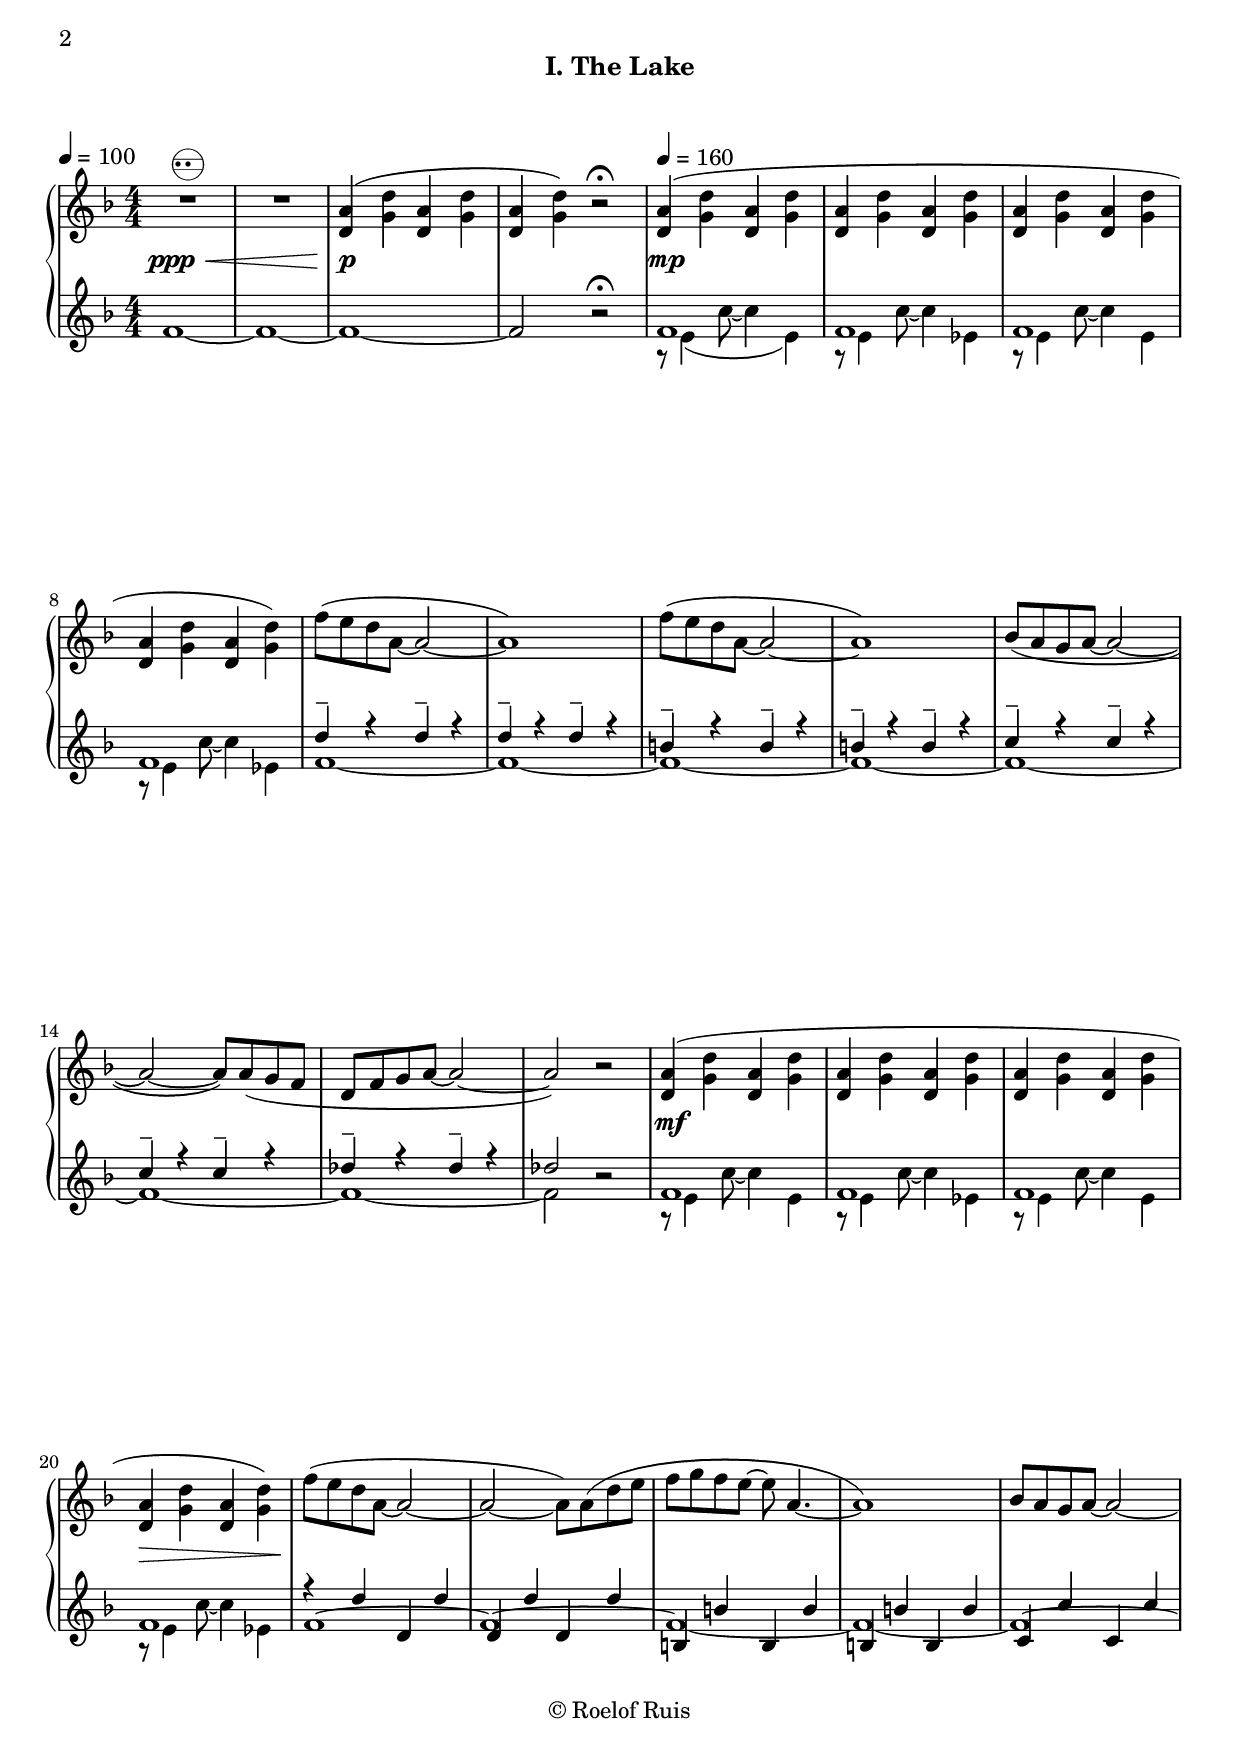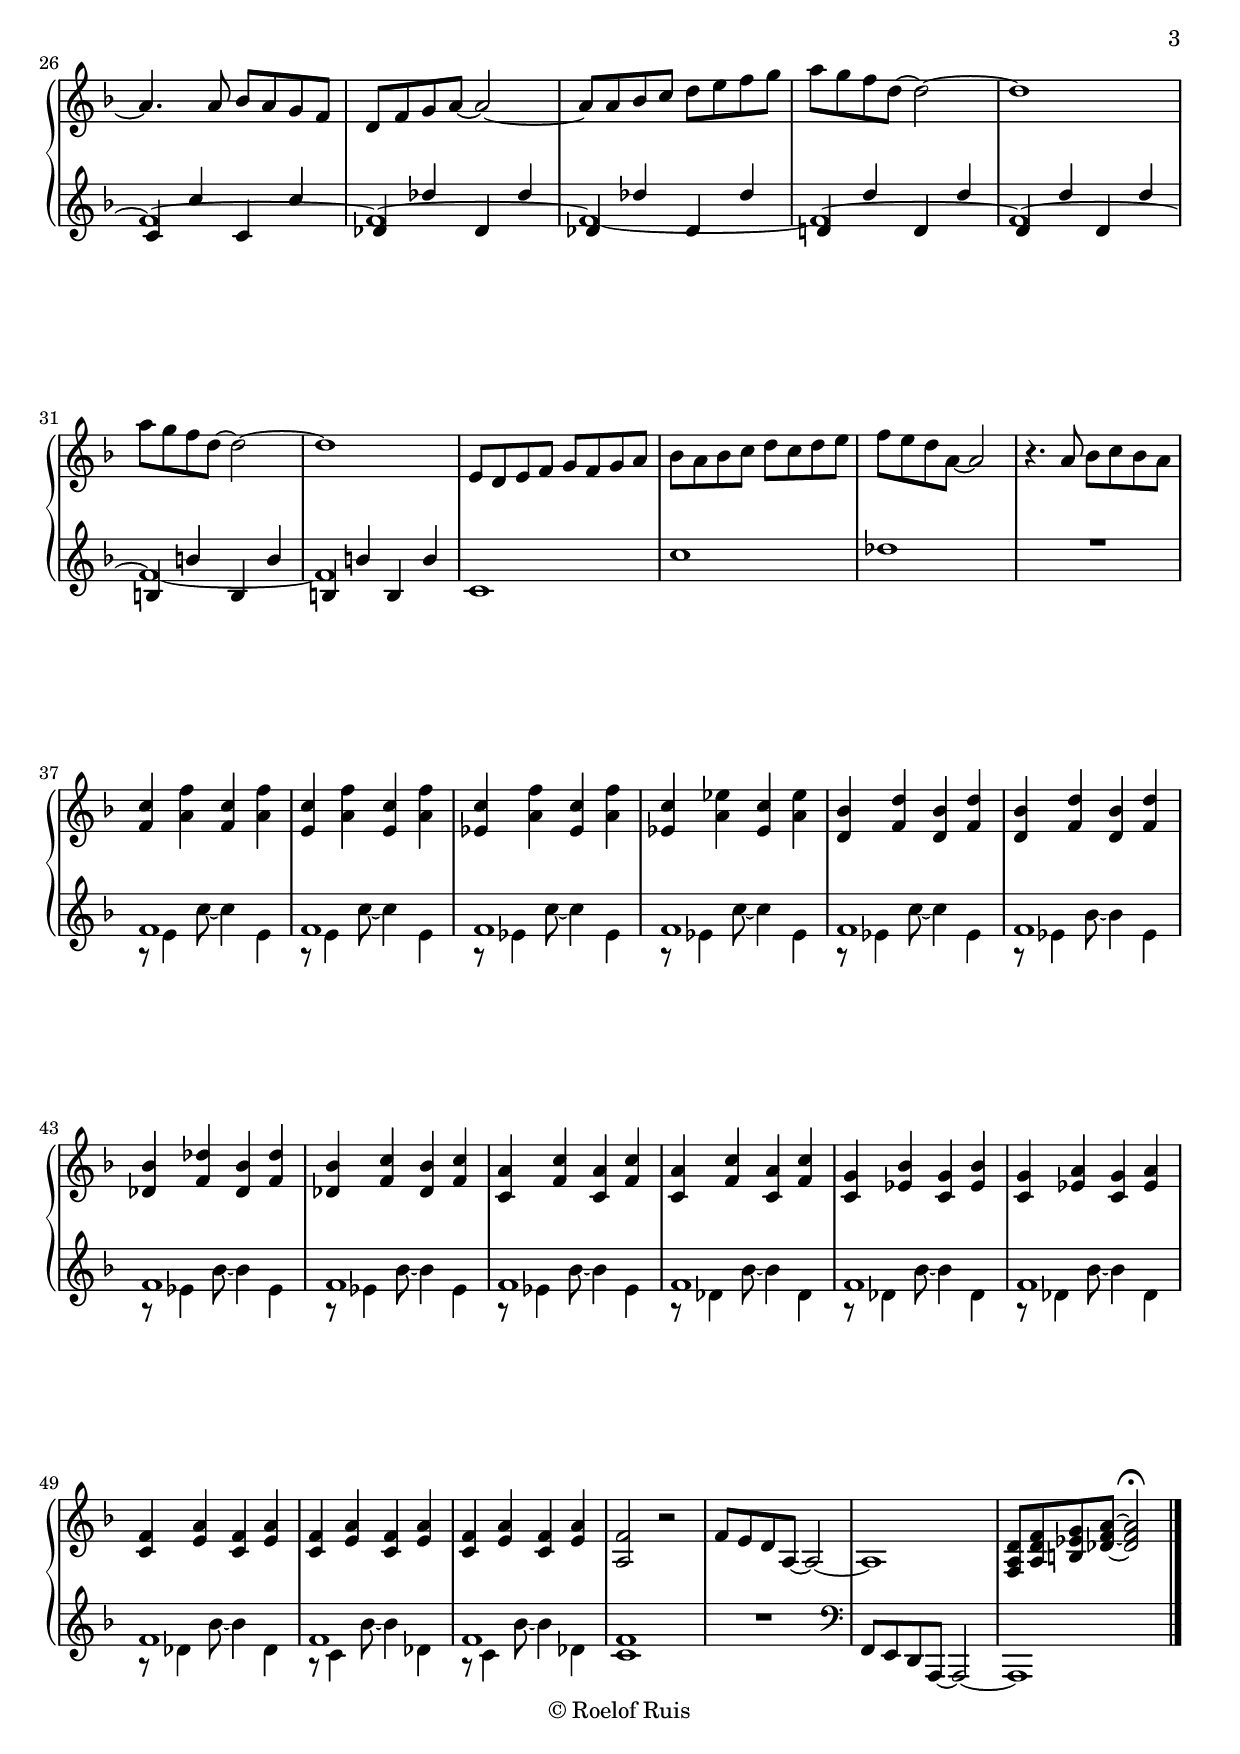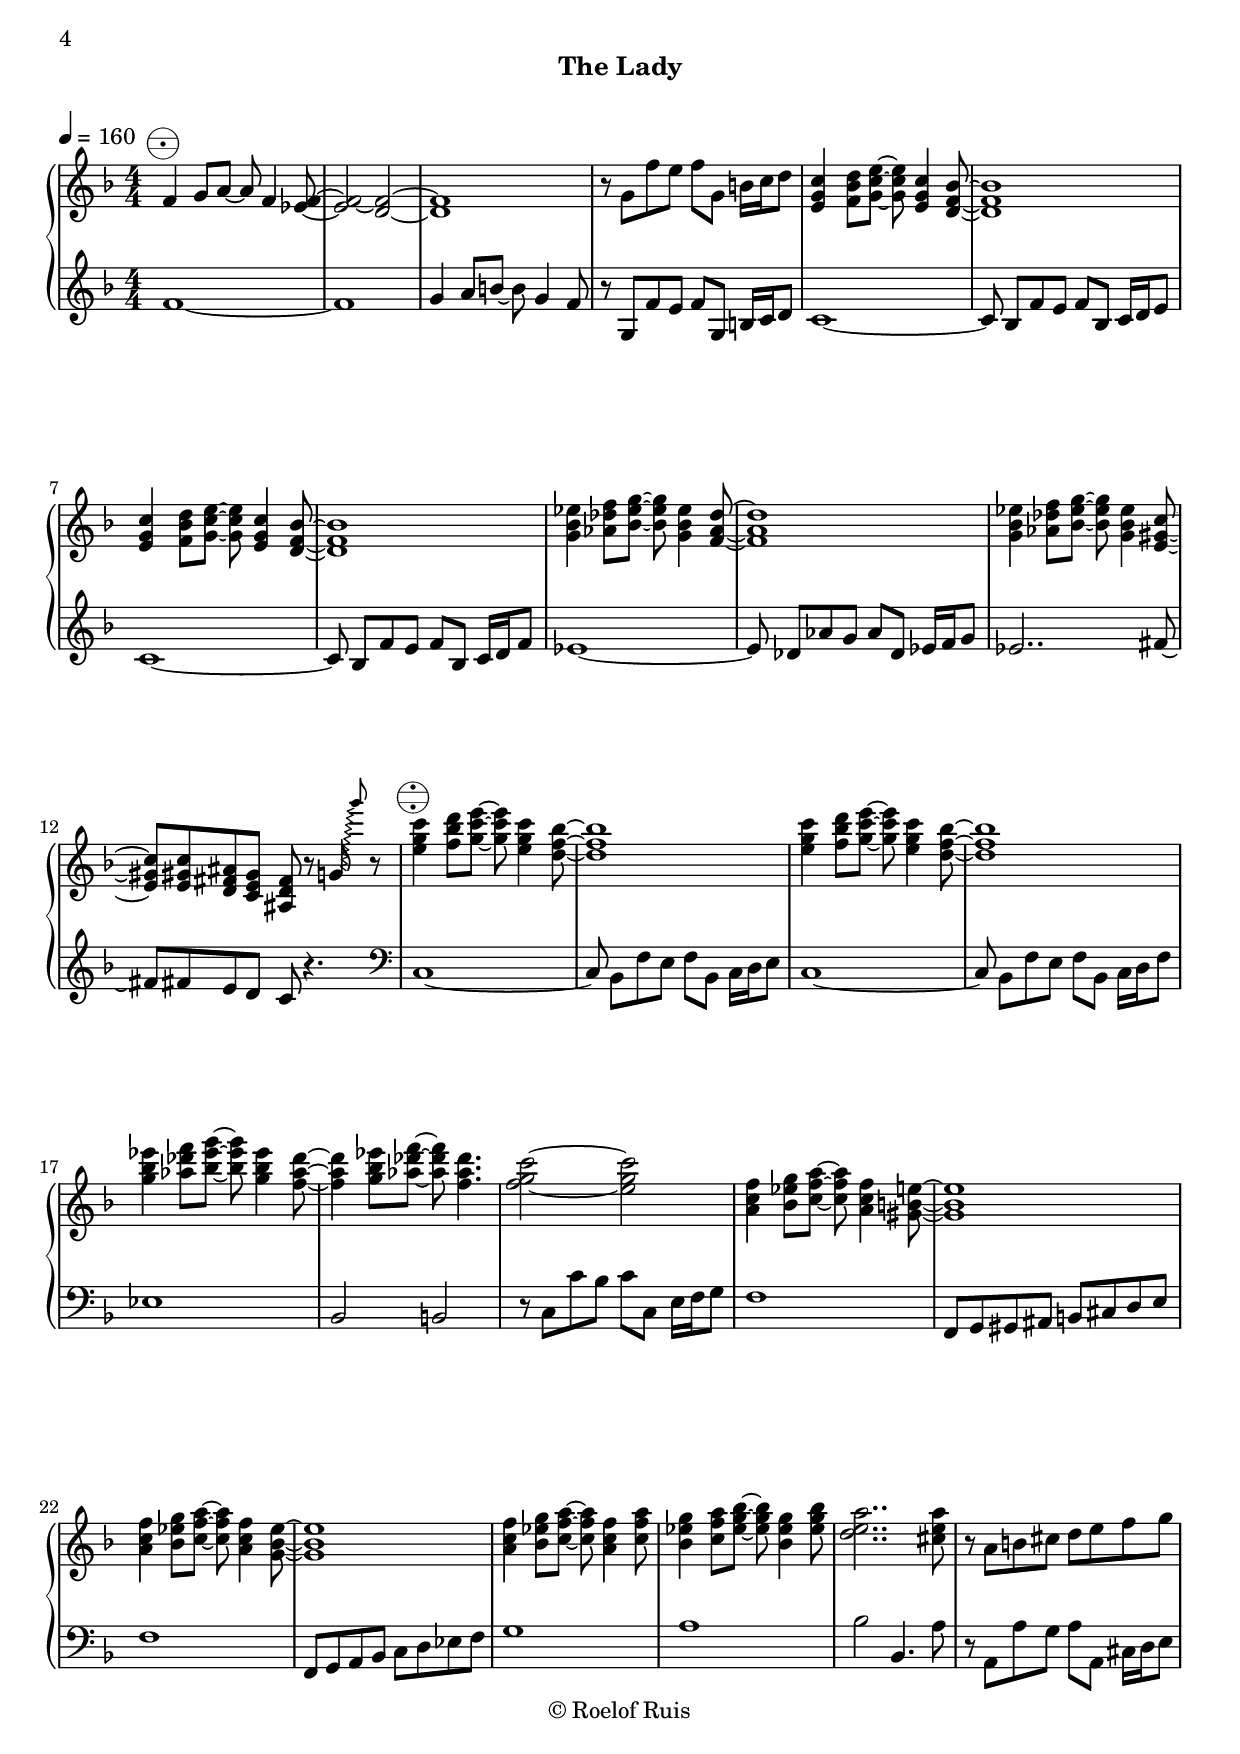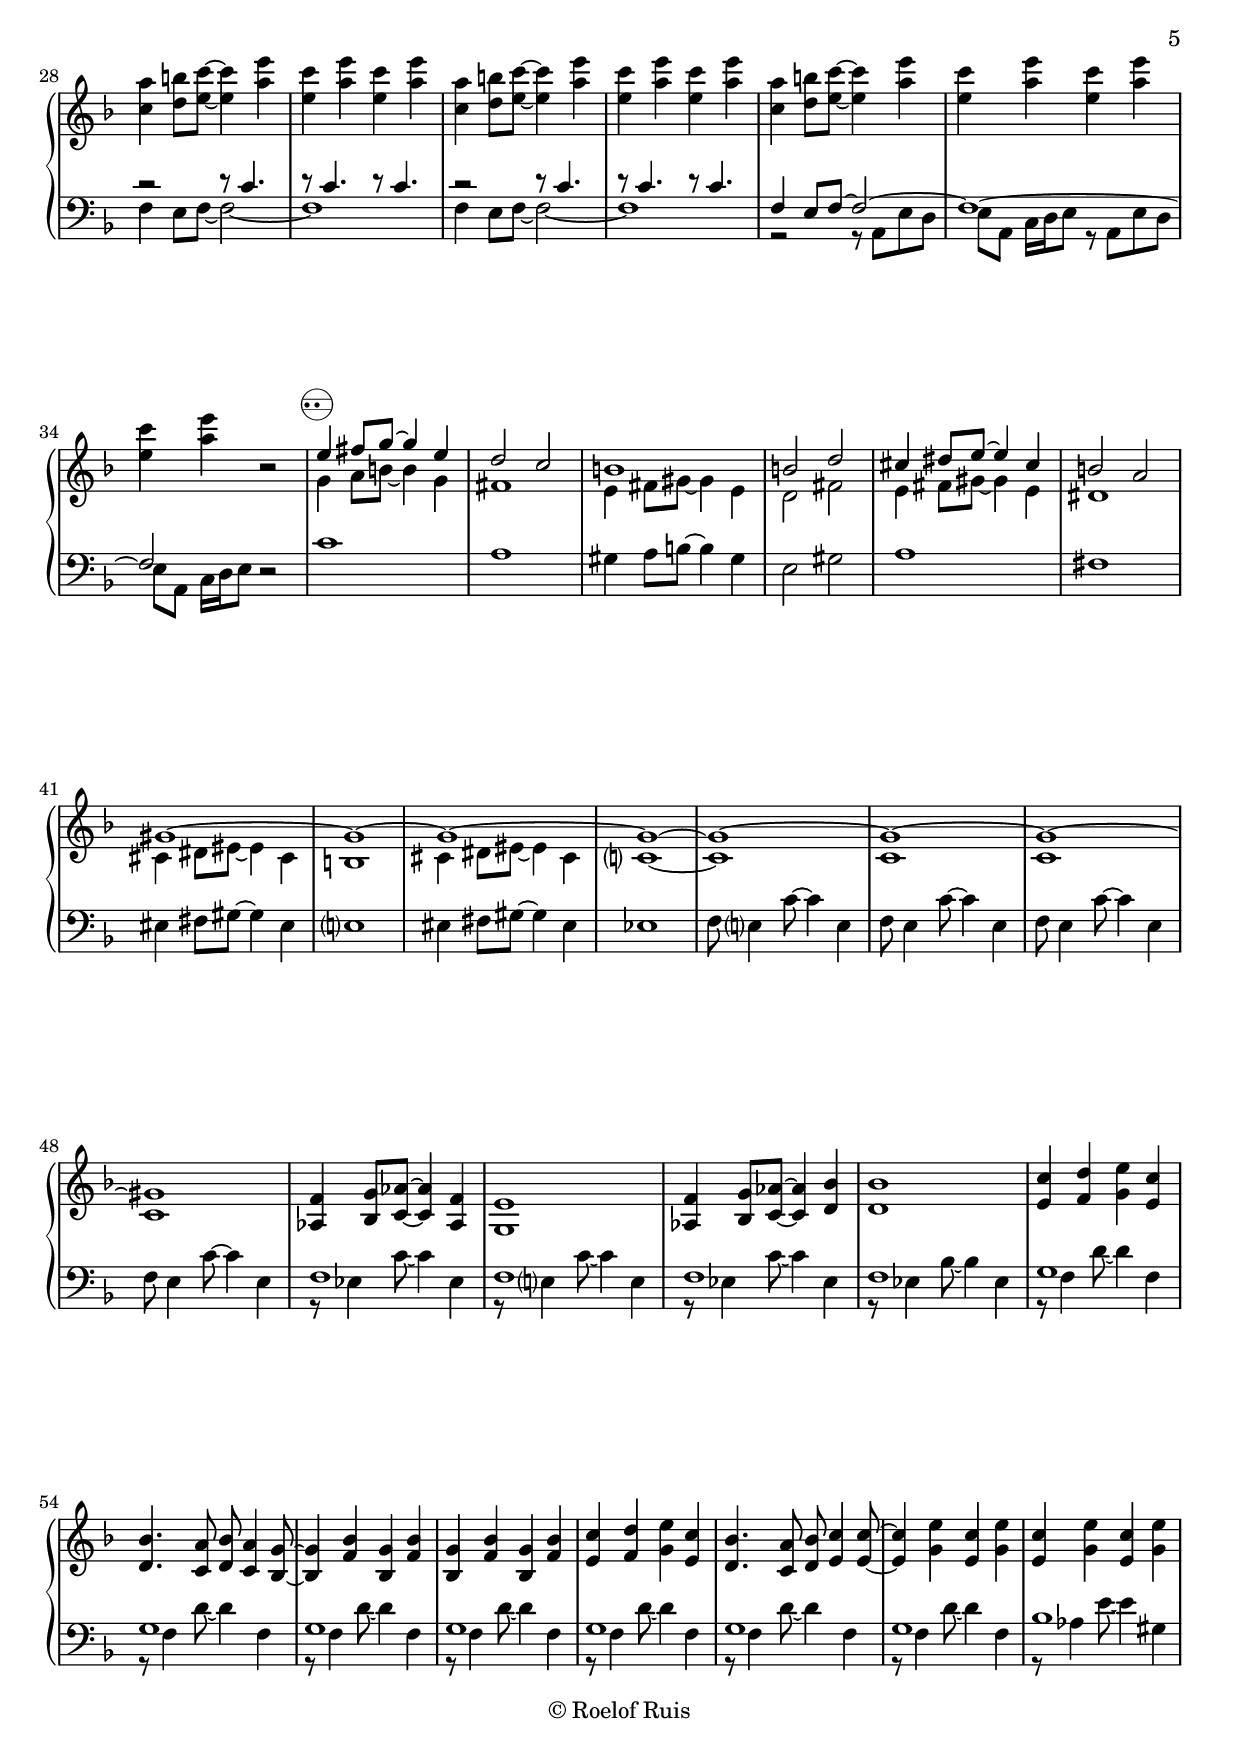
\version "2.20.0"

\version "2.20.0"

\version "2.20.0"

% ---- Bellows ----
out = ^\markup { \musicglyph #"accordion.pull" }
in = ^\markup { \musicglyph #"accordion.push" }

outsub = _\markup { \musicglyph #"accordion.pull" }
insub = _\markup { \musicglyph #"accordion.push" }

% ---- Basses ----
mj = ^\markup { \bold \magnify #0.8 { \roman M } }
mn = ^\markup { \bold \magnify #0.8 { \roman m } }
spt = ^\markup { \bold \magnify #0.8 { \roman 7 } }
vsp = ^\markup { \bold \magnify #0.8 { \roman v7 } }

bbass = _\markup {\box {\bold{BB}}}
sbass = _\markup {\box {\bold{SB}}}

% ---- Registers ----

eightva = \markup {\italic \translate #'(1.8 . 0) \raise #2 \magnify #0.8 {"8va"}}
loco    = \markup {\italic \translate #'(1.8 . 0) \raise #2 \magnify #0.8 {"loco"}}

dot = \markup {
  \musicglyph #"accordion.dot"
}

freebass = \markup {
  \musicglyph #"accordion.freebass"
}

discant = \markup {
  \musicglyph #"accordion.discant"
}

fbregz = ^\markup {
  \whiteout
  \combine
  \freebass
  \raise #0.5 \dot
}

fbrega = ^\markup {
  \whiteout
  \combine
  \freebass
  \raise #1.5 \dot
}

regz = ^\markup {
  \whiteout
  \combine
  \discant
  \raise #0.5 \dot
}

regez = ^\markup {
  \whiteout
  \combine
  \discant
    \combine
    \raise #0.5 \dot
    \eightva
}

rega = ^\markup {
  \whiteout
  \combine
  \discant
  \raise #1.5 \dot
}

regac = ^\markup {
  \whiteout
  \combine
  \discant
  \translate #'(-1 . 0) \raise #1.5 \dot
}

regzdba = ^\markup {
  \whiteout
  \combine
  \discant
  \combine
    \raise #0.5 \dot
    \combine
      \raise #1.5 \dot
      \translate #'(-1 . 0) \raise #1.5 \dot
}

regdbav = ^\markup {
  \whiteout
  \combine
  \discant
  \combine
    \raise #2.5 \dot
    \combine
      \raise #1.5 \dot
      \translate #'(-1 . 0) \raise #1.5 \dot
}

regav = ^\markup {
  \whiteout
  \combine
  \discant
  \combine
    \raise #2.5 \dot
    \raise #1.5 \dot
}

regdbaz = ^\markup {
  \whiteout
  \combine
  \discant
  \combine
    \raise #0.5 \dot
    \combine
      \raise #1.5 \dot
      \translate #'(-1 . 0) \raise #1.5 \dot
}

regdba = ^\markup {
  \whiteout
  \combine
  \discant
  \combine
    \raise #1.5 \dot
    \translate #'(-1 . 0) \raise #1.5 \dot
}

regza = ^\markup {
  \whiteout
  \combine
  \discant
  \combine
    \raise #0.5 \dot
    \raise #1.5 \dot
}

regeza = ^\markup {
  \whiteout
  \combine
  \discant
  \combine
    \raise #0.5 \dot
    \combine
      \raise #1.5 \dot
      \eightva
}

regzv = ^\markup {
  \whiteout
  \combine
  \discant
  \combine
    \raise #0.5 \dot
    \raise #2.5 \dot
}

regzav = ^\markup {
  \whiteout
  \combine
  \discant
  \combine
    \raise #2.5 \dot
    \combine
      \raise #1.5 \dot
      \raise #0.5 \dot
}

regezv = ^\markup {
  \whiteout
  \combine
  \discant
  \combine
    \raise #0.5 \dot
    \combine
      \raise #2.5 \dot
      \eightva
}

regzacv = ^\markup {
  \whiteout
  \combine
  \discant
  \combine
    \raise #2.5 \dot
    \combine
      \translate #'(-1 . 0) \raise #1.5 \dot
      \raise #0.5 \dot
}

regzacvl = ^\markup {
  \whiteout
  \combine
  \discant
  \combine
    \raise #2.5 \dot
    \combine
      \translate #'(-1 . 0) \raise #1.5 \dot
      \combine
        \raise # 0.5 \dot
        \loco
}

regzdbav = ^\markup {
  \whiteout
  \combine
  \discant
  \combine
    \raise #2.5 \dot
    \combine
      \raise #1.5 \dot
      \combine
      \translate #'(-1 . 0) \raise #1.5 \dot
      \raise #0.5 \dot
}









% ---- Other functionality ----

simile = \markup "simile"
subp = _\markup{ \italic sub \dynamic p }


movementOneRight = {
  \numericTimeSignature
  \time 4/4
  \key f \major
  \clef treble
  \relative c''' {
    \once \override Score.MetronomeMark #'X-offset = #0
    \tempo 4=100
    R1\regdba
    R1 |
    <a, d,>4( <d g,> <a d,> <d g,> |
    <a d,>4 <d g,>) r2\fermata |
    
    \tempo 4=160
    <a d,>4( <d g,> <a d,> <d g,> |
    <a d,>4 <d g,> <a d,> <d g,> |
    <a d,>4 <d g,> <a d,> <d g,> |
    <a d,>4 <d g,> <a d,> <d g,>) |
    
    f8( e d a~ a2~ |
    a1) |
    f'8( e d a~ a2~ |
    a1) |
    bes8( a g a~ a2~ |
    a2~ a8) a( g f |
    d8 f g a~ a2~ |
    a2) r |
    
    <a d,>4( <d g,> <a d,> <d g,> |
    <a d,>4 <d g,> <a d,> <d g,> |
    <a d,>4 <d g,> <a d,> <d g,> |
    <a d,>4 <d g,> <a d,> <d g,>) |
    
    f8( e d a~ a2~ |
    a2~ a8) a( d e |
    f g f e~ e a,4.~ |
    a1) |

    bes8 a g a~ a2~ |
    a4. a8 bes a g f |
    d8 f g a~ a2~ |
    a8 a8 bes c d e f g |
    a8 g f d~ d2~ |
    d1 |
    a'8 g f d~ d2~ |
    d1 |
    e,8 d e f g f g a bes a bes c d c d e |
    f8 e d a~ a2 |
    r4. a8 bes c bes a |
    
    <c f,>4 <f a,> <c f,> <f a,> |
    <c e,> <f a,> <c e,> <f a,> |
    <c es,> <f a,> <c es,> <f a,> |
    <c es,> <es a,> <c es,> <es a,> |
    <bes d,> <d f,> <bes d,> <d f,> |
    <bes d,> <d f,> <bes d,> <d f,> |
    <bes des,> <des f,> <bes des,> <des f,> |
    <bes des,> <c f,> <bes des,> <c f,> |
    <a c,> <c f,> <a c,> <c f,> |
    <a c,> <c f,> <a c,> <c f,> |
    <g c,> <bes es,> <g c,> <bes es,> |
    <g c,> <a es> <g c,> <a es> |
    <f c> <a e> <f c> <a e> |
    <f c> <a e> <f c> <a e> |
    <f c> <a e> <f c> <a e> |
    <f a,>2 r2 |

    f8 e d a~ a2~ |
    a1 |
    
    <d a f>8 <f d a> <g es b> <a~ f~ des~> <a f des>2\fermata |
    
    \bar "|."
  }
}

movementOneLeft = {
  \numericTimeSignature
  \time 4/4
  \key f \major
  \clef treble
  \relative c' {
    f1~ |
    f1~ |
    f1~ |
    f2 r2\fermata |

    << { f1 } \\ { r8 e4( c'8~ c4 e,) } >> |
    << { f1 } \\ { r8 e4 c'8~ c4 es, } >> |
    << { f1 } \\ { r8 e4 c'8~ c4 e, } >> |
    << { f1 } \\ { r8 e4 c'8~ c4 es, } >> |
    
    << 
       { 
         d'4-- r d-- r |
         d4-- r d-- r |
         b-- r b-- r |
         b-- r b-- r |
         c-- r c-- r |
         c-- r c-- r |
         des-- r des-- r |
         des2
       }
       \\
       { f,1~ f~ f~ f~ f~ f~ f~ f2 }
    >> r2 |
    
    << { f1 } \\ { r8 e4 c'8~ c4 e, } >> |
    << { f1 } \\ { r8 e4 c'8~ c4 es, } >> |
    << { f1 } \\ { r8 e4 c'8~ c4 e, } >> |
    << { f1 } \\ { r8 e4 c'8~ c4 es, } >> |
    
    << 
       { 
         r4 d'4 d, d' |
         d, d' d, d' |
         b, b' b, b' |
         b, b' b, b' |
         c, c' c, c' |
         c, c' c, c' |
         des, des' des, des' |
         des, des' des, des' |
         d,!4 d'4 d, d' |
         d, d' d, d' |
         b, b' b, b' |
         b, b' b, b' |
         c,1 |
         c'1 |
         des1 |
         R1 |
       }
       \\
       { f,1^~ f^~ f~ f~ f^~ f^~ f^~ f~
         f1^~ f^~ f~ f s1
       }
    >>
    
    << { f1 } \\ { r8 e4 c'8~ c4 e, } >> |
    << { f1 } \\ { r8 e4 c'8~ c4 e, } >> |
    << { f1 } \\ { r8 es4 c'8~ c4 es, } >> |
    << { f1 } \\ { r8 es4 c'8~ c4 es, } >> |
    << { f1 } \\ { r8 es4 c'8~ c4 es, } >> |
    << { f1 } \\ { r8 es4 bes'8~ bes4 es, } >> |
    << { f1 } \\ { r8 es4 bes'8~ bes4 es, } >> |
    << { f1 } \\ { r8 es4 bes'8~ bes4 es, } >> |
    << { f1 } \\ { r8 es4 bes'8~ bes4 es, } >> |
    << { f1 } \\ { r8 des4 bes'8~ bes4 des, } >> |
    << { f1 } \\ { r8 des4 bes'8~ bes4 des, } >> |
    << { f1 } \\ { r8 des4 bes'8~ bes4 des, } >> |
    << { f1 } \\ { r8 des4 bes'8~ bes4 des, } >> |
    << { f1 } \\ { r8 c4 bes'8~ bes4 des, } >> |
    << { f1 } \\ { r8 c4 bes'8~ bes4 des, } >> |
    <f c>1 |
    
    R1
    
    \clef bass
    f,,8 e d a~ a2~ |
    a1 |
    
    \bar "|."
    
  }
}

movementOneDynamics = \new Dynamics {
  s1\ppp\< |
  s1
  s1\!\p
  s1 |
  s1\mp
  s1*11
  s1\mf
  s1*2
  s1\>
  s1\!
}


movementOne = \new PianoStaff <<
  \new Staff = "right" \with {midiInstrument = "accordion"} \movementOneRight
  \movementOneDynamics
  \new Staff = "left" \with {midiInstrument = "accordion"} \movementOneLeft
>>

\version "2.20.0"

\version "2.20.0"

% ---- Bellows ----
out = ^\markup { \musicglyph #"accordion.pull" }
in = ^\markup { \musicglyph #"accordion.push" }

outsub = _\markup { \musicglyph #"accordion.pull" }
insub = _\markup { \musicglyph #"accordion.push" }

% ---- Basses ----
mj = ^\markup { \bold \magnify #0.8 { \roman M } }
mn = ^\markup { \bold \magnify #0.8 { \roman m } }
spt = ^\markup { \bold \magnify #0.8 { \roman 7 } }
vsp = ^\markup { \bold \magnify #0.8 { \roman v7 } }

bbass = _\markup {\box {\bold{BB}}}
sbass = _\markup {\box {\bold{SB}}}

% ---- Registers ----

eightva = \markup {\italic \translate #'(1.8 . 0) \raise #2 \magnify #0.8 {"8va"}}
loco    = \markup {\italic \translate #'(1.8 . 0) \raise #2 \magnify #0.8 {"loco"}}

dot = \markup {
  \musicglyph #"accordion.dot"
}

freebass = \markup {
  \musicglyph #"accordion.freebass"
}

discant = \markup {
  \musicglyph #"accordion.discant"
}

fbregz = ^\markup {
  \whiteout
  \combine
  \freebass
  \raise #0.5 \dot
}

fbrega = ^\markup {
  \whiteout
  \combine
  \freebass
  \raise #1.5 \dot
}

regz = ^\markup {
  \whiteout
  \combine
  \discant
  \raise #0.5 \dot
}

regez = ^\markup {
  \whiteout
  \combine
  \discant
    \combine
    \raise #0.5 \dot
    \eightva
}

rega = ^\markup {
  \whiteout
  \combine
  \discant
  \raise #1.5 \dot
}

regac = ^\markup {
  \whiteout
  \combine
  \discant
  \translate #'(-1 . 0) \raise #1.5 \dot
}

regzdba = ^\markup {
  \whiteout
  \combine
  \discant
  \combine
    \raise #0.5 \dot
    \combine
      \raise #1.5 \dot
      \translate #'(-1 . 0) \raise #1.5 \dot
}

regdbav = ^\markup {
  \whiteout
  \combine
  \discant
  \combine
    \raise #2.5 \dot
    \combine
      \raise #1.5 \dot
      \translate #'(-1 . 0) \raise #1.5 \dot
}

regav = ^\markup {
  \whiteout
  \combine
  \discant
  \combine
    \raise #2.5 \dot
    \raise #1.5 \dot
}

regdbaz = ^\markup {
  \whiteout
  \combine
  \discant
  \combine
    \raise #0.5 \dot
    \combine
      \raise #1.5 \dot
      \translate #'(-1 . 0) \raise #1.5 \dot
}

regdba = ^\markup {
  \whiteout
  \combine
  \discant
  \combine
    \raise #1.5 \dot
    \translate #'(-1 . 0) \raise #1.5 \dot
}

regza = ^\markup {
  \whiteout
  \combine
  \discant
  \combine
    \raise #0.5 \dot
    \raise #1.5 \dot
}

regeza = ^\markup {
  \whiteout
  \combine
  \discant
  \combine
    \raise #0.5 \dot
    \combine
      \raise #1.5 \dot
      \eightva
}

regzv = ^\markup {
  \whiteout
  \combine
  \discant
  \combine
    \raise #0.5 \dot
    \raise #2.5 \dot
}

regzav = ^\markup {
  \whiteout
  \combine
  \discant
  \combine
    \raise #2.5 \dot
    \combine
      \raise #1.5 \dot
      \raise #0.5 \dot
}

regezv = ^\markup {
  \whiteout
  \combine
  \discant
  \combine
    \raise #0.5 \dot
    \combine
      \raise #2.5 \dot
      \eightva
}

regzacv = ^\markup {
  \whiteout
  \combine
  \discant
  \combine
    \raise #2.5 \dot
    \combine
      \translate #'(-1 . 0) \raise #1.5 \dot
      \raise #0.5 \dot
}

regzacvl = ^\markup {
  \whiteout
  \combine
  \discant
  \combine
    \raise #2.5 \dot
    \combine
      \translate #'(-1 . 0) \raise #1.5 \dot
      \combine
        \raise # 0.5 \dot
        \loco
}

regzdbav = ^\markup {
  \whiteout
  \combine
  \discant
  \combine
    \raise #2.5 \dot
    \combine
      \raise #1.5 \dot
      \combine
      \translate #'(-1 . 0) \raise #1.5 \dot
      \raise #0.5 \dot
}









% ---- Other functionality ----

simile = \markup "simile"
subp = _\markup{ \italic sub \dynamic p }


movementTwoRight = {
  \numericTimeSignature
  \time 4/4
  \key f \major
  \clef treble
  \relative c' {
    \once \override Score.MetronomeMark #'X-offset = #0
    \tempo 4=160
    f4\rega g8 a~ a f4 <f~ es~>8 |
    <f~ es>2 <f~ d~> |
    <f d>1 |
    r8 g f' e f g, b16 c d8 |
    
    <c g e>4 <d bes f>8 <e~ c~ g~> <e c g> <c g e>4 <bes~ f~ d~>8 |
    <bes f d>1 |
    <c g e>4 <d bes f>8 <e~ c~ g~> <e c g> <c g e>4 <bes~ f~ d~>8 |
    <bes f d>1 |

    <es bes g>4 <f des as>8 <g~ es~ bes~> <g es bes> <es bes g>4 <des~ as~ f~>8 |
    <des as f>1 |
    <es bes g>4 <f des as>8 <g~ es~ bes~> <g es bes> <es bes g>4 <c~ gis~ e~>8 |
    \override Glissando.style = #'zigzag
    <c gis e>8 <c gis e> <ais fis d> <gis e c> <fis d ais> r8 \afterGrace g8 \glissando g''8 r8 |

    <c, g e>4\regzv <d bes f>8 <e~ c~ g~> <e c g> <c g e>4 <bes~ f~ d~>8 |
    <bes f d>1 |
    <c g e>4 <d bes f>8 <e~ c~ g~> <e c g> <c g e>4 <bes~ f~ d~>8 |
    <bes f d>1 |
    
    <es bes g>4 <f des as>8 <g~ es~ bes~> <g es bes> <es bes g>4 <des~ as~ f~>8 |
    <des as f>4 <es bes g>8 <f~ des~ as~> <f des as> <des as f>4. |
    <c~ g~ f>2 <c g e> |
    <f, c a>4 <g es bes>8 <a~ f~ c~> <a f c> <f c a>4 <e~ b~ gis~>8 |
    <e b gis>1 |
    <f c a>4 <g es bes>8 <a~ f~ c~> <a f c> <f c a>4 <es~ bes~ g~>8 |
    <es bes g>1 |
    <f c a>4 <g es bes>8 <a~ f~ c~> <a f c> <f c a>4 <a f c>8 |
    <g es bes>4 <a f c>8 <bes~ g~ es~> <bes g es> <g es bes>4 <bes g es>8 |
    <a e d>2.. <a e cis>8 |
    r8 a,[ b cis] d e f g |

    <a c,>4 <b d,>8 <c~ e,~>8 <c e,>4 <e a,> |
    <c e,> <e a,> <c e,> <e a,> |
    <a, c,>4 <b d,>8 <c~ e,~>8 <c e,>4 <e a,> |
    <c e,> <e a,> <c e,> <e a,> |
    
    <a, c,>4 <b d,>8 <c~ e,~>8 <c e,>4 <e a,> |
    <c e,> <e a,> <c e,> <e a,> |
    <c e,> <e a,> r2 |
    
    % IDEA: short water theme re-emerges?

    << { e,4\regdba fis8 g~ g4 e } \\ { g,4 a8 b~ b4 g } >> |
    << { d'2 c } \\ { fis,1 } >> |
    << { b1 } \\ { e,4 fis8 gis~ gis4 e } >> |
    << { b'2 d } \\ { d,2 fis } >> |
    << { cis'4 dis8 e~ e4 cis } \\ { e,4 fis8 gis~ gis4 e } >> |
    << { b'2 a } \\ { dis,1 } >> |
    << { gis1~ } \\ { cis,4 dis8 eis~ eis4 cis } >> |
    << { gis'1~ } \\ { b,1 } >> |
    << { gis'1~ } \\ { cis,4 dis8 eis~ eis4 cis } >> |
    << { gis'1~ } \\ { c,?1~ } >> |
    << { gis'1~ } \\ { c, } >> |
    << { gis'1~ } \\ { c, } >> |
    << { gis'1~ } \\ { c, } >> |
    << { gis'1~ } \\ { c, } >> |

    <f as,>4 <g bes,>8 <as~ c,~>8 <as c,>4 <f as,> |
    <e g,>1 |
    <f as,>4 <g bes,>8 <as~ c,~>8 <as c,>4 <bes d,> |
    <bes d,>1 |
    
    <c e,>4 <d f,> <e g,> <c e,> |
    <bes d,>4. <a c,>8 <bes d,> <a c,>4 <g~ bes,~>8 |
    <g bes,>4 <bes f> <g bes,> <bes f> |
    <g bes,>4 <bes f> <g bes,> <bes f> |
    <c e,>4 <d f,> <e g,> <c e,> |
    <bes d,>4. <a c,>8 <bes d,> <c e,>4 <c~ e,~>8 |
    <c e,>4 <e g,> <c e,> <e g,> |
    <c e,>4 <e g,> <c e,> <e g,> |

  }
}

movementTwoLeft = {
  \numericTimeSignature
  \time 4/4
  \key f \major
  \clef treble
  \relative c' {    
    f1~ |
    f |
    g4 a8 b~ b g4 f8 |
    r8 g, f' e f g, b16 c d8 |
    

    c1~ |
    c8 bes[ f' e] f bes, c16 d e8 |
    c1~ |
    c8 bes[ f' e] f bes, c16 d f8 |
    es1~ |
    es8 des[ as' g] as des, es16 f g8 |
    es2.. fis8~ |
    fis8 fis e d c8 r4. |
    
    \clef bass
    
    c,1~ |
    c8 bes[ f' e] f bes, c16 d e8 |
    c1~ |
    c8 bes[ f' e] f bes, c16 d f8 |
    es1 |
    bes2 b |
    r8 c c' bes c c, e16 f g8 |
    
    f1 |
    f,8 g gis ais b cis d e |
    f1 |
    f,8 g a bes c d es f |
    g1 |
    a1 |
    bes2 bes,4. a'8 |
    r8 a,[ a' g] a a, cis16 d e8 |

    << { r2 r8 c'4. } \\ { f,4 e8 f8~ f2~ } >> |
    << { r8 c'4. r8 c4. } \\ { f,1 } >> |
    << { r2 r8 c'4. } \\ { f,4 e8 f8~ f2~ } >> |
    << { r8 c'4. r8 c4. } \\ { f,1 } >> |
    << { f4 e8 f8~ f2~ } \\ { r2 r8 a, e' d } >> |
    << { f1~ } \\ { e8 a, c16 d e8 r a, e' d } >> |
    << { f2 } \\ { e8 a, c16 d e8 } >> r2 |
    
    c'1 |
    a1 |
    gis4 a8 b~ b4 gis |
    e2 gis |
    a1 |
    fis1 |
    eis4 fis8 gis~ gis4 eis |
    e?1 |
    eis4 fis8 gis~ gis4 eis |
    es1 |
    f8 e?4 c'8~ c4 e, |
    f8 e4 c'8~ c4 e, |
    f8 e4 c'8~ c4 e, |
    f8 e4 c'8~ c4 e, |
    
    << { f1 } \\ { r8 es4 c'8~ c4 es, } >> |
    << { f1 } \\ { r8 e?4 c'8~ c4 e, } >> |
    << { f1 } \\ { r8 es4 c'8~ c4 es, } >> |
    << { f1 } \\ { r8 es4 bes'8~ bes4 es, } >> |

    << { g1 } \\ { r8 f4 d'8~ d4 f, } >> |
    << { g1 } \\ { r8 f4 d'8~ d4 f, } >> |
    << { g1 } \\ { r8 f4 d'8~ d4 f, } >> |
    << { g1 } \\ { r8 f4 d'8~ d4 f, } >> |
    << { g1 } \\ { r8 f4 d'8~ d4 f, } >> |
    << { g1 } \\ { r8 f4 d'8~ d4 f, } >> |
    << { g1 } \\ { r8 f4 d'8~ d4 f, } >> |
    << { bes1 } \\ { r8 as4 e'8~ e4 gis, } >> |
    
    
  }
}

movementTwoDynamics = \new Dynamics {

}

movementTwo = \new PianoStaff <<
  \new Staff = "right" \with {midiInstrument = "accordion"} \movementTwoRight
  \movementTwoDynamics
  \new Staff = "left" \with {midiInstrument = "accordion"} \movementTwoLeft
>>


\book {
  \header {
    instrumentName = "Accordion solo"
    year = "2022"
    description = "The start of Spring. A young, adventurous lady arrives at a small lake and decides to take short swim.\n\nWritten to practice composing by story."
    info = "For Free Bass - Difficulty: Hard"
    permission = "Licensed under the Creative Commons Attribution-NoDerivatives 4.0 International License."
    projecturl = "https://github.com/RoelofRuis/free-sheets"
    version = "June 2022"
  }
  
  \paper {
    max-systems-per-page = 5
    min-systems-per-page = 5
    indent = 0.0
    ragged-last-bottom = ##f
    print-all-headers = ##t
    
    bookTitleMarkup = \markup {
      \column {
        \vspace #2
        \fill-line { \fontsize #2 "For Eileen" }
        \vspace #1
        \fill-line { \fontsize #8 "The lady and the lake" }
        \vspace #2
        \fill-line { \fontsize #6 \italic "Roelof Ruis" }
        \vspace #.5
        \fill-line { \fontsize #2 \fromproperty #'header:year }
        \vspace #3
        \fill-line { \fontsize #4 \fromproperty #'header:instrumentName }
        \vspace #10
        \override #'(line-width . 55)
        \fontsize #1
        \justify-field #'header:description
        \vspace #1
        \fontsize #1
        \justify-field #'header:info
        \vspace #4
        \override #'(line-width . 55)
        \fontsize #1
        \justify-field #'header:permission
        \vspace #1
        \vspace #14
        \justify { \char ##x00A9 Roelof Ruis \concat { " - Version " \fromproperty #'header:version } }
        \typewriter { \fromproperty #'header:projecturl }
      }
    }
    
    oddFooterMarkup = \markup {
      \fill-line {
        \center-column {
          \on-the-fly #part-first-page ""
          \on-the-fly #not-first-page \line { \char ##x00A9 Roelof Ruis }
        }
      }
    }  
  }

  \score {
    \header {
      subtitle = "I. The Lake"
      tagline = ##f
      breakbefore = ##t
    }

    \movementOne

    \layout {}
    
    \midi {}
  }
  
  \score {
    \header {
      subtitle = "The Lady"
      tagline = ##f
      breakbefore = ##t
    }
    
    \movementTwo
  }
}
